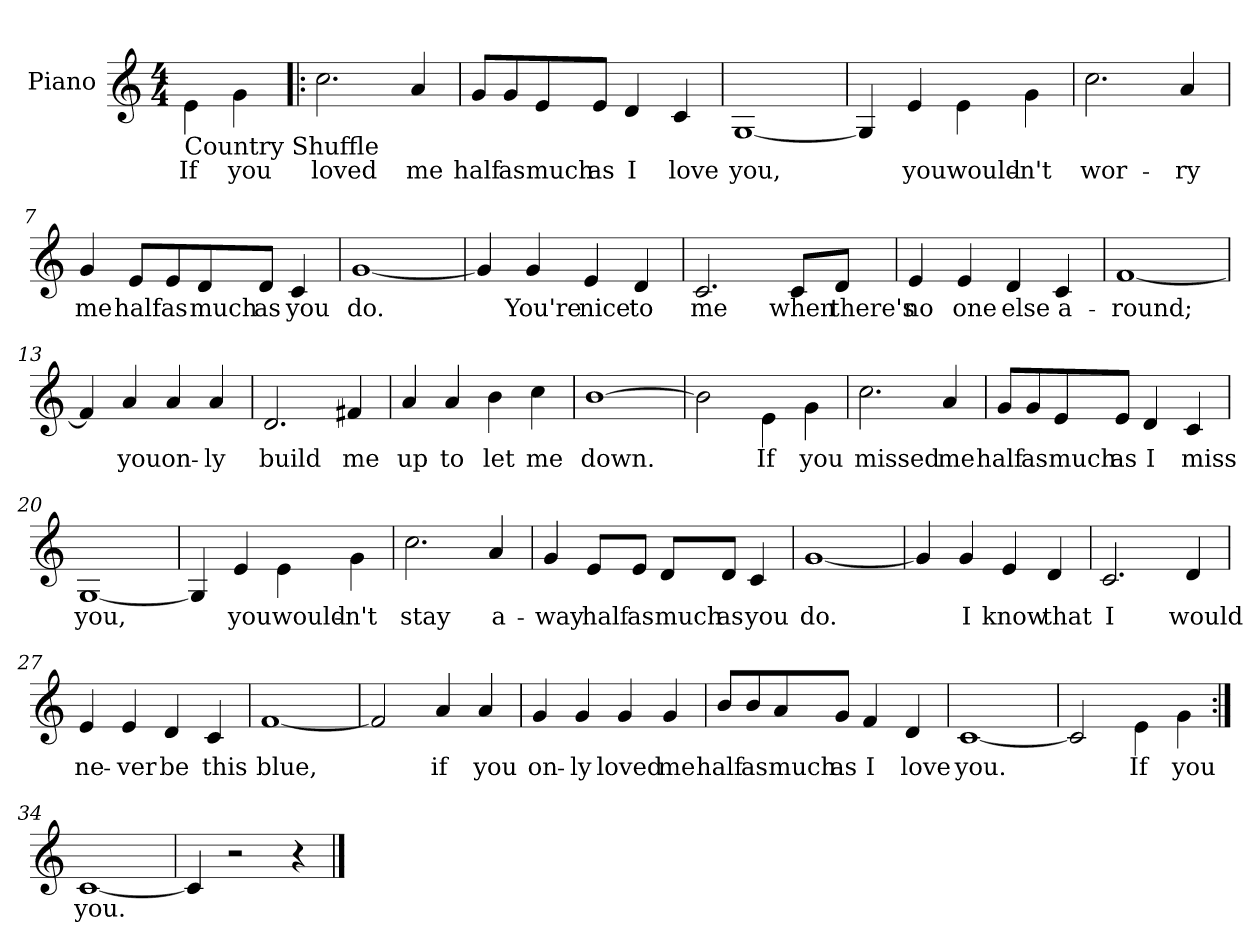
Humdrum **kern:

**kern	**text
*part1	*part1
*staff1	*staff1
*I"Piano	*
*I'Pno	*
*clefG2	*
*k[]	*
*C:	*
*M4/4	*
=1	=1
!LO:TX:b:t=Country Shuffle	!
4e\	If
4g\	you
=2!|:	=2!|:
2.cc\	loved
4a/	me
=3	=3
8g/L	half
8g/	as
8e/	much
8e/J	as
4d/	I
4c/	love
=4	=4
[1G	you,
=5	=5
4G/]	.
4e/	you
4e\	would-
4g\	n't
!!LO:LB:g=z
=6	=6
2.cc\	wor-
4a/	-ry
=7	=7
4g/	me
8e/L	half
8e/	as
8d/	much
8d/J	as
4c/	you
=8	=8
[1g	do.
=9	=9
4g/]	.
4g/	You're
4e/	nice
4d/	to
=10	=10
2.c/	me
8c/L	when
8d/J	there's
!!LO:LB:g=z
=11	=11
4e/	-no
4e/	one
4d/	else
4c/	a-
=12	=12
[1f	-round;
=13	=13
4f/]	.
4a/	you
4a/	on-
4a/	-ly
=14	=14
2.d/	build
4f#X/	me
=15	=15
4a/	up
4a/	to
4b\	let
4cc\	me
=16	=16
[1b	down.
=17	=17
2b\]	.
4e\	If
4g\	you
!!LO:LB:g=z
=18	=18
2.cc\	missed
4a/	me
=19	=19
8g/L	half
8g/	as
8e/	much
8e/J	as
4d/	I
4c/	miss
=20	=20
[1G	you,
=21	=21
4G/]	.
4e/	you
4e\	would-
4g\	n't
=22	=22
2.cc\	stay
4a/	a-
!!LO:LB:g=z
=23	=23
4g/	-way
8e/L	half
8e/J	as
8d/L	much
8d/J	as
4c/	you
=24	=24
[1g	do.
=25	=25
4g/]	.
4g/	I
4e/	know
4d/	that
=26	=26
2.c/	I
4d/	would
=27	=27
4e/	ne-
4e/	-ver
4d/	be
4c/	this
=28	=28
[1f	blue,
!!LO:LB:g=z
=29	=29
2f/]	.
4a/	if
4a/	you
=30	=30
4g/	on-
4g/	-ly
4g/	loved
4g/	me
=31	=31
8b/L	half
8b/	as
8a/	much
8g/J	as
4f/	I
4d/	love
=32	=32
[1c	you.
=33	=33
2c/]	.
4e\	If
4g\	you
=34:|!	=34:|!
[1c	you.
=35	=35
4c/]	.
2r	.
4r	.
==	==
*-	*-
